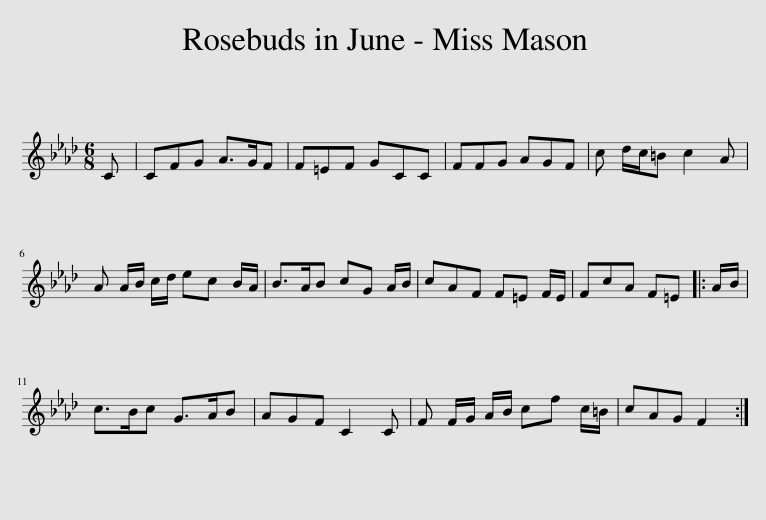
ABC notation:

X:1
L:1/8
M:6/8
I:linebreak $
K:Ab
V:1 treble
V:1
 C | CFG A>GF | F=EF GCC | FFG AGF | c d/c/=B c2 A |$ %5
 A A/B/ c/d/ ec B/A/ | B>AB cG A/B/ | cAF F=E F/E/ | FcA F=E |: A/B/ |$ %10
 c>Bc G>AB | AGF C2 C | F F/G/ A/B/ cf c/=B/ | cAG F2 :| %14
